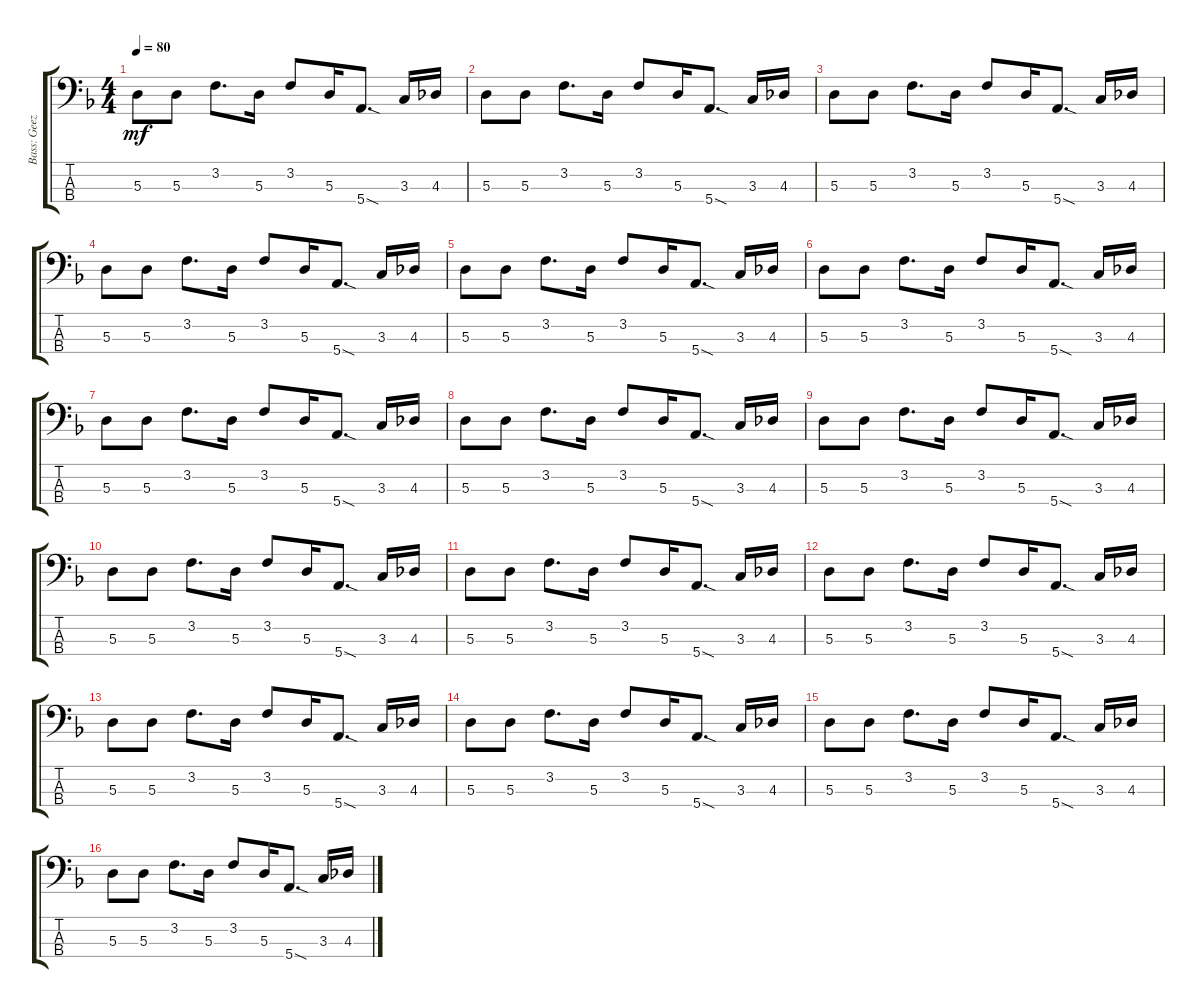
\track ("Bass: Geezer" "Bass: Geez") {instrument electricbassfinger}
\staff {score tabs}
\tuning (G2 D2 A1 E1) {hide}
\ts (4 4)
\tempo 80
\clef f4
\ks f
5.3.8{dy mf} 5.3.8 3.2.8{d} 5.3.16 3.2.8 5.3.16 5.4{sod}.8{d} 3.3.16 4.3.16 |
5.3.8 5.3.8 3.2.8{d} 5.3.16 3.2.8 5.3.16 5.4{sod}.8{d} 3.3.16 4.3.16 |
5.3.8 5.3.8 3.2.8{d} 5.3.16 3.2.8 5.3.16 5.4{sod}.8{d} 3.3.16 4.3.16 |
5.3.8 5.3.8 3.2.8{d} 5.3.16 3.2.8 5.3.16 5.4{sod}.8{d} 3.3.16 4.3.16 |
5.3.8 5.3.8 3.2.8{d} 5.3.16 3.2.8 5.3.16 5.4{sod}.8{d} 3.3.16 4.3.16 |
5.3.8 5.3.8 3.2.8{d} 5.3.16 3.2.8 5.3.16 5.4{sod}.8{d} 3.3.16 4.3.16 |
5.3.8 5.3.8 3.2.8{d} 5.3.16 3.2.8 5.3.16 5.4{sod}.8{d} 3.3.16 4.3.16 |
5.3.8 5.3.8 3.2.8{d} 5.3.16 3.2.8 5.3.16 5.4{sod}.8{d} 3.3.16 4.3.16 |
5.3.8 5.3.8 3.2.8{d} 5.3.16 3.2.8 5.3.16 5.4{sod}.8{d} 3.3.16 4.3.16 |
5.3.8 5.3.8 3.2.8{d} 5.3.16 3.2.8 5.3.16 5.4{sod}.8{d} 3.3.16 4.3.16 |
5.3.8 5.3.8 3.2.8{d} 5.3.16 3.2.8 5.3.16 5.4{sod}.8{d} 3.3.16 4.3.16 |
5.3.8 5.3.8 3.2.8{d} 5.3.16 3.2.8 5.3.16 5.4{sod}.8{d} 3.3.16 4.3.16 |
5.3.8 5.3.8 3.2.8{d} 5.3.16 3.2.8 5.3.16 5.4{sod}.8{d} 3.3.16 4.3.16 |
5.3.8 5.3.8 3.2.8{d} 5.3.16 3.2.8 5.3.16 5.4{sod}.8{d} 3.3.16 4.3.16 |
5.3.8 5.3.8 3.2.8{d} 5.3.16 3.2.8 5.3.16 5.4{sod}.8{d} 3.3.16 4.3.16 |
5.3.8 5.3.8 3.2.8{d} 5.3.16 3.2.8 5.3.16 5.4{sod}.8{d} 3.3.16 4.3.16
